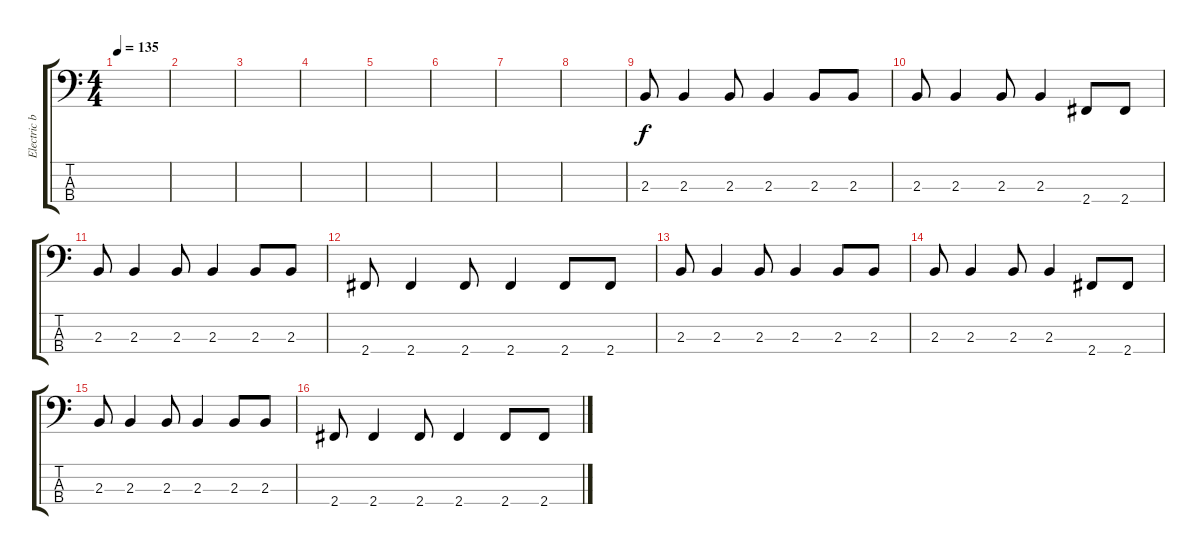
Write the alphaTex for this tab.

\track ("Electric bass" "Electric b") {instrument electricbassfinger}
\staff {score tabs}
\tuning (G2 D2 A1 E1) {hide}
\ts (4 4)
\tempo 135
\clef f4
\ks c
|
|
|
|
|
|
|
|
2.3.8 2.3.4 2.3.8 2.3.4 2.3.8 2.3.8 |
2.3.8 2.3.4 2.3.8 2.3.4 2.4.8 2.4.8 |
2.3.8 2.3.4 2.3.8 2.3.4 2.3.8 2.3.8 |
2.4.8 2.4.4 2.4.8 2.4.4 2.4.8 2.4.8 |
2.3.8 2.3.4 2.3.8 2.3.4 2.3.8 2.3.8 |
2.3.8 2.3.4 2.3.8 2.3.4 2.4.8 2.4.8 |
2.3.8 2.3.4 2.3.8 2.3.4 2.3.8 2.3.8 |
2.4.8 2.4.4 2.4.8 2.4.4 2.4.8 2.4.8
